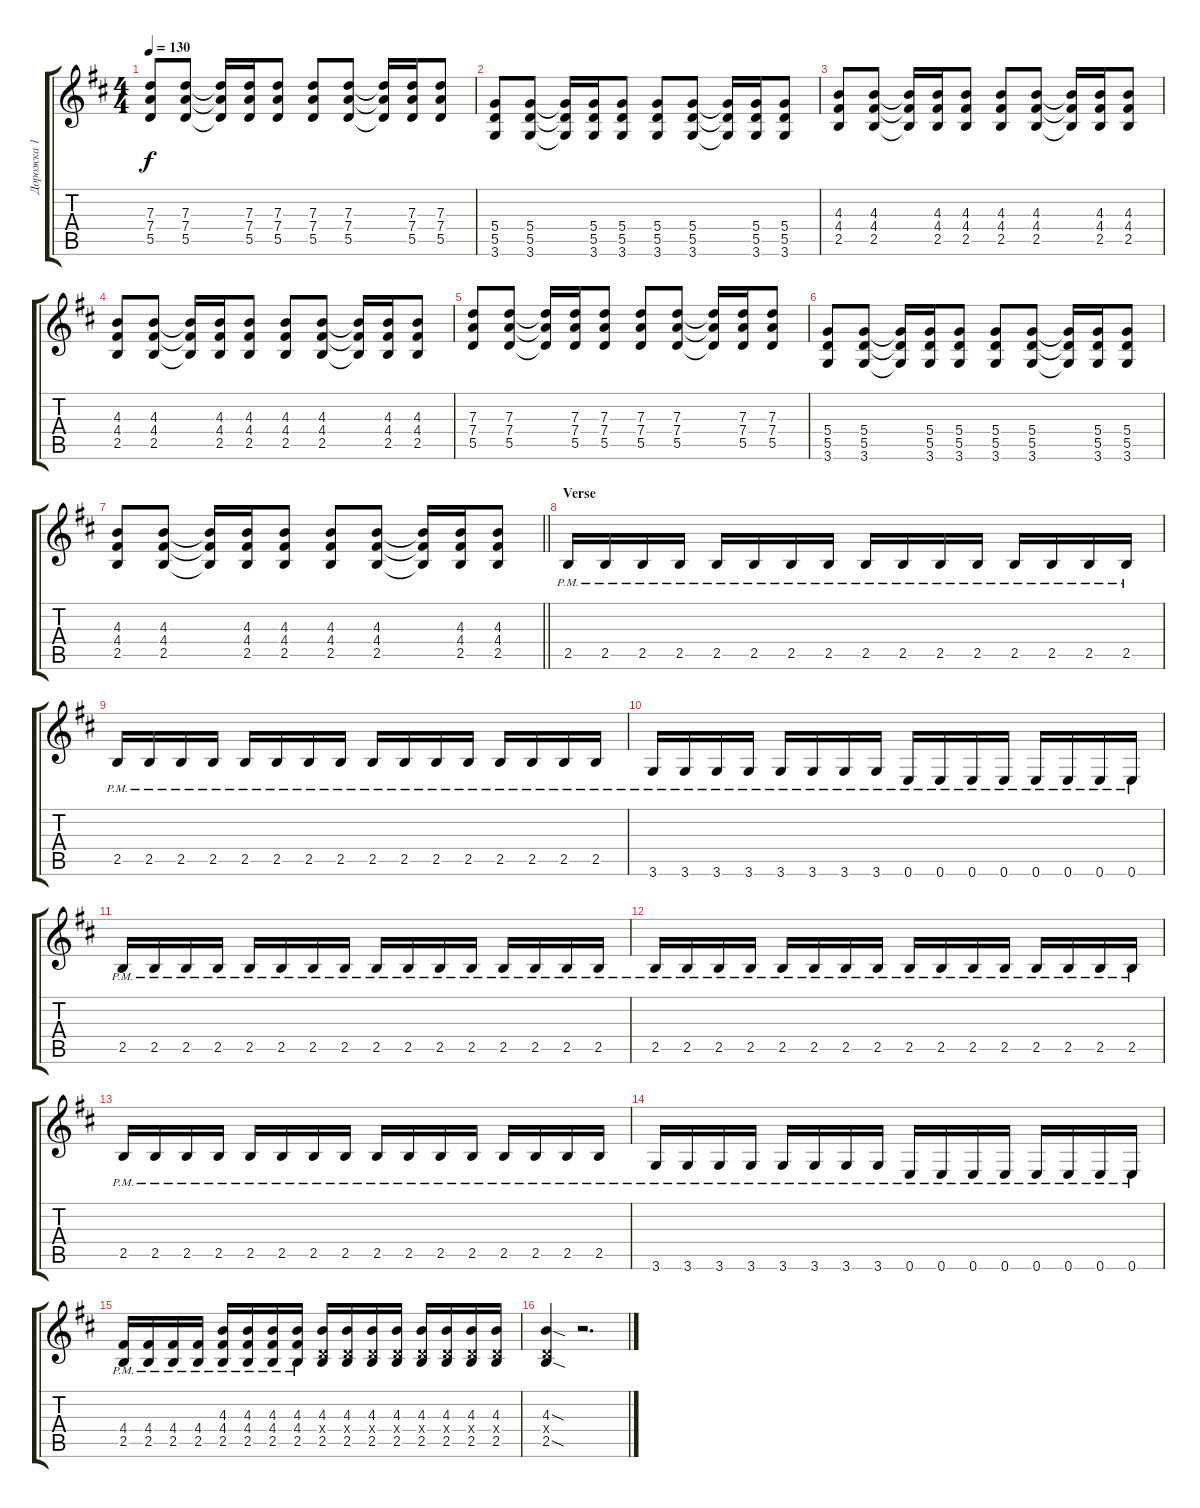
\track ("Дорожка 1" "Дорожка 1") {instrument distortionguitar}
\staff {score tabs}
\tuning (E4 B3 G3 D3 A2 E2) {hide}
\ts (4 4)
\tempo 130
\clef g2
\ks d
(7.3 7.4 5.5).8{dy f} (7.3 7.4 5.5).8 (7.3{t} 7.4{t} 5.5{t}).16 (7.3 7.4 5.5).16 (7.3 7.4 5.5).8 (7.3 7.4 5.5).8 (7.3 7.4 5.5).8 (7.3{t} 7.4{t} 5.5{t}).16 (7.3 7.4 5.5).16 (7.3 7.4 5.5).8 |
(5.4 5.5 3.6).8 (5.4 5.5 3.6).8 (5.4{t} 5.5{t} 3.6{t}).16 (5.4 5.5 3.6).16 (5.4 5.5 3.6).8 (5.4 5.5 3.6).8 (5.4 5.5 3.6).8 (5.4{t} 5.5{t} 3.6{t}).16 (5.4 5.5 3.6).16 (5.4 5.5 3.6).8 |
(4.3 4.4 2.5).8 (4.3 4.4 2.5).8 (4.3{t} 4.4{t} 2.5{t}).16 (4.3 4.4 2.5).16 (4.3 4.4 2.5).8 (4.3 4.4 2.5).8 (4.3 4.4 2.5).8 (4.3{t} 4.4{t} 2.5{t}).16 (4.3 4.4 2.5).16 (4.3 4.4 2.5).8 |
(4.3 4.4 2.5).8 (4.3 4.4 2.5).8 (4.3{t} 4.4{t} 2.5{t}).16 (4.3 4.4 2.5).16 (4.3 4.4 2.5).8 (4.3 4.4 2.5).8 (4.3 4.4 2.5).8 (4.3{t} 4.4{t} 2.5{t}).16 (4.3 4.4 2.5).16 (4.3 4.4 2.5).8 |
(7.3 7.4 5.5).8 (7.3 7.4 5.5).8 (7.3{t} 7.4{t} 5.5{t}).16 (7.3 7.4 5.5).16 (7.3 7.4 5.5).8 (7.3 7.4 5.5).8 (7.3 7.4 5.5).8 (7.3{t} 7.4{t} 5.5{t}).16 (7.3 7.4 5.5).16 (7.3 7.4 5.5).8 |
(5.4 5.5 3.6).8 (5.4 5.5 3.6).8 (5.4{t} 5.5{t} 3.6{t}).16 (5.4 5.5 3.6).16 (5.4 5.5 3.6).8 (5.4 5.5 3.6).8 (5.4 5.5 3.6).8 (5.4{t} 5.5{t} 3.6{t}).16 (5.4 5.5 3.6).16 (5.4 5.5 3.6).8 |
\barLineRight lightlight
(4.3 4.4 2.5).8 (4.3 4.4 2.5).8 (4.3{t} 4.4{t} 2.5{t}).16 (4.3 4.4 2.5).16 (4.3 4.4 2.5).8 (4.3 4.4 2.5).8 (4.3 4.4 2.5).8 (4.3{t} 4.4{t} 2.5{t}).16 (4.3 4.4 2.5).16 (4.3 4.4 2.5).8 |
\section ("" "Verse")
2.5{pm}.16 2.5{pm}.16 2.5{pm}.16 2.5{pm}.16 2.5{pm}.16 2.5{pm}.16 2.5{pm}.16 2.5{pm}.16 2.5{pm}.16 2.5{pm}.16 2.5{pm}.16 2.5{pm}.16 2.5{pm}.16 2.5{pm}.16 2.5{pm}.16 2.5{pm}.16 |
2.5{pm}.16 2.5{pm}.16 2.5{pm}.16 2.5{pm}.16 2.5{pm}.16 2.5{pm}.16 2.5{pm}.16 2.5{pm}.16 2.5{pm}.16 2.5{pm}.16 2.5{pm}.16 2.5{pm}.16 2.5{pm}.16 2.5{pm}.16 2.5{pm}.16 2.5{pm}.16 |
3.6{pm}.16 3.6{pm}.16 3.6{pm}.16 3.6{pm}.16 3.6{pm}.16 3.6{pm}.16 3.6{pm}.16 3.6{pm}.16 0.6{pm}.16 0.6{pm}.16 0.6{pm}.16 0.6{pm}.16 0.6{pm}.16 0.6{pm}.16 0.6{pm}.16 0.6{pm}.16 |
2.5{pm}.16 2.5{pm}.16 2.5{pm}.16 2.5{pm}.16 2.5{pm}.16 2.5{pm}.16 2.5{pm}.16 2.5{pm}.16 2.5{pm}.16 2.5{pm}.16 2.5{pm}.16 2.5{pm}.16 2.5{pm}.16 2.5{pm}.16 2.5{pm}.16 2.5{pm}.16 |
2.5{pm}.16 2.5{pm}.16 2.5{pm}.16 2.5{pm}.16 2.5{pm}.16 2.5{pm}.16 2.5{pm}.16 2.5{pm}.16 2.5{pm}.16 2.5{pm}.16 2.5{pm}.16 2.5{pm}.16 2.5{pm}.16 2.5{pm}.16 2.5{pm}.16 2.5{pm}.16 |
2.5{pm}.16 2.5{pm}.16 2.5{pm}.16 2.5{pm}.16 2.5{pm}.16 2.5{pm}.16 2.5{pm}.16 2.5{pm}.16 2.5{pm}.16 2.5{pm}.16 2.5{pm}.16 2.5{pm}.16 2.5{pm}.16 2.5{pm}.16 2.5{pm}.16 2.5{pm}.16 |
3.6{pm}.16 3.6{pm}.16 3.6{pm}.16 3.6{pm}.16 3.6{pm}.16 3.6{pm}.16 3.6{pm}.16 3.6{pm}.16 0.6{pm}.16 0.6{pm}.16 0.6{pm}.16 0.6{pm}.16 0.6{pm}.16 0.6{pm}.16 0.6{pm}.16 0.6{pm}.16 |
(4.4{pm} 2.5{pm}).16 (4.4{pm} 2.5{pm}).16 (4.4{pm} 2.5{pm}).16 (4.4{pm} 2.5{pm}).16 (4.3{pm} 4.4{pm} 2.5{pm}).16 (4.3{pm} 4.4{pm} 2.5{pm}).16 (4.3{pm} 4.4{pm} 2.5{pm}).16 (4.3{pm} 4.4{pm} 2.5{pm}).16 (4.3 0.4{x} 2.5).16 (4.3 0.4{x} 2.5).16 (4.3 0.4{x} 2.5).16 (4.3 0.4{x} 2.5).16 (4.3 0.4{x} 2.5).16 (4.3 0.4{x} 2.5).16 (4.3 0.4{x} 2.5).16 (4.3 0.4{x} 2.5).16 |
(4.3{sod} 0.4{x} 2.5{sod}).4 r.2{d}
